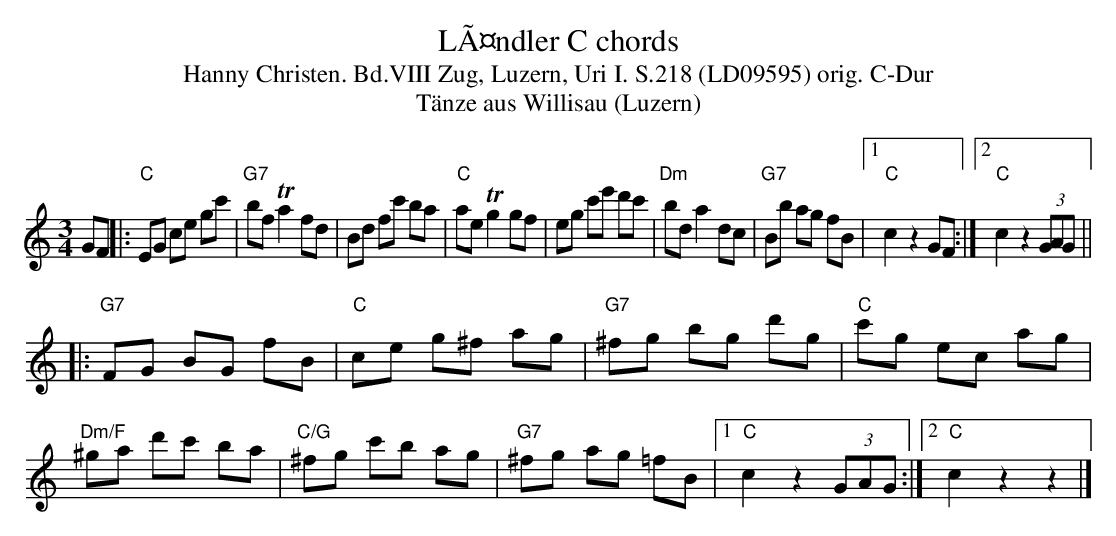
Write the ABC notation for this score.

X:1
T: LÃ¤ndler C chords
T:Hanny Christen. Bd.VIII Zug, Luzern, Uri I. S.218 (LD09595) orig. C-Dur
T: T\"anze aus Willisau (Luzern)
M:3/4
L:1/8
K:C %%MIDI gchordon
GF |: "C"EG ce gc' | "G7"bf Ta2 fd | Bd fc' ba | "C"ae Tg2 gf | eg c'e' d'c' |\
 "Dm"bd a2 dc | "G7"Bb ag fB |1 "C"c2z2 GF :|2 "C"c2z2 (3GAG ||
|:
"G7"FG BG fB | "C"ce g^f ag | "G7"^fg bg d'g | "C"c'g ec ag | "Dm/F"^ga d'c' ba |\
 "C/G"^fg c'b ag | "G7"^fg ag =fB |1 "C"c2z2 (3GAG :|2 "C"c2z2z2 |]
